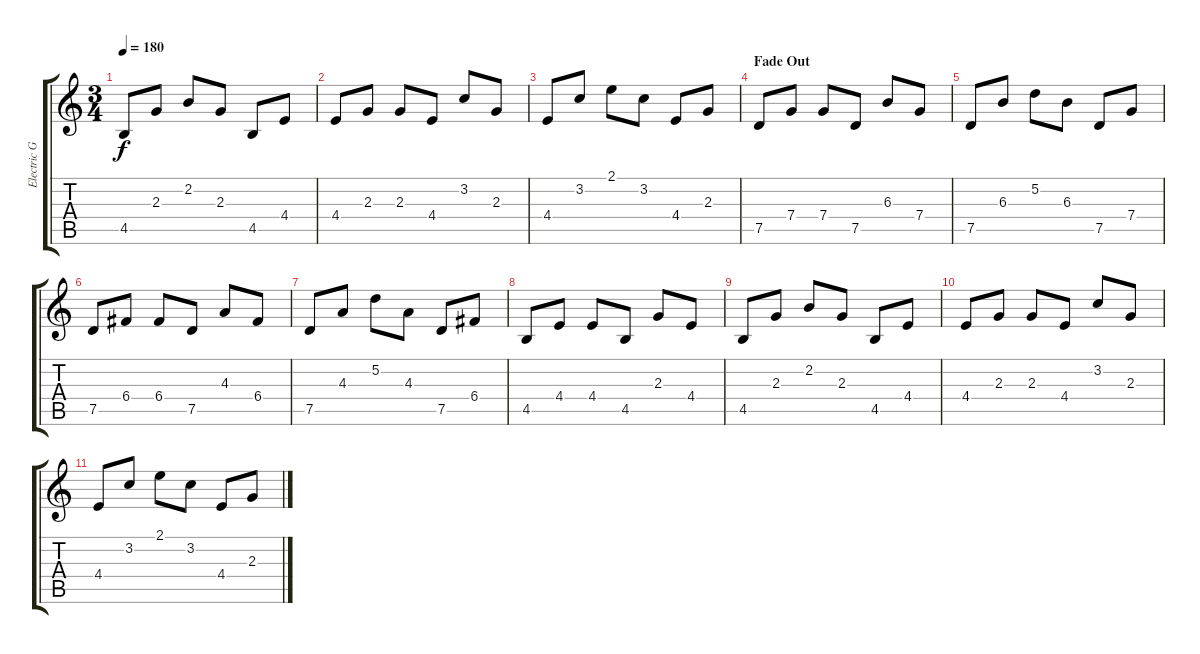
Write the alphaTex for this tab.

\track ("Electric Guitar 2" "Electric G") {instrument distortionguitar}
\staff {score tabs}
\tuning (D4 A3 F3 C3 G2 D2) {hide}
\ts (3 4)
\tempo 180
\clef g2
\ks c
4.5.8{dy f} 2.3.8 2.2.8 2.3.8 4.5.8 4.4.8 |
4.4.8 2.3.8 2.3.8 4.4.8 3.2.8 2.3.8 |
4.4.8 3.2.8 2.1.8 3.2.8 4.4.8 2.3.8 |
\section ("" "Fade Out")
7.5.8 7.4.8 7.4.8 7.5.8 6.3.8 7.4.8 |
7.5.8 6.3.8 5.2.8 6.3.8 7.5.8 7.4.8 |
7.5.8 6.4.8 6.4.8 7.5.8 4.3.8 6.4.8 |
7.5.8 4.3.8 5.2.8 4.3.8 7.5.8 6.4.8 |
4.5.8 4.4.8 4.4.8 4.5.8 2.3.8 4.4.8 |
4.5.8 2.3.8 2.2.8 2.3.8 4.5.8 4.4.8 |
4.4.8 2.3.8 2.3.8 4.4.8 3.2.8 2.3.8 |
4.4.8 3.2.8 2.1.8 3.2.8 4.4.8 2.3.8
